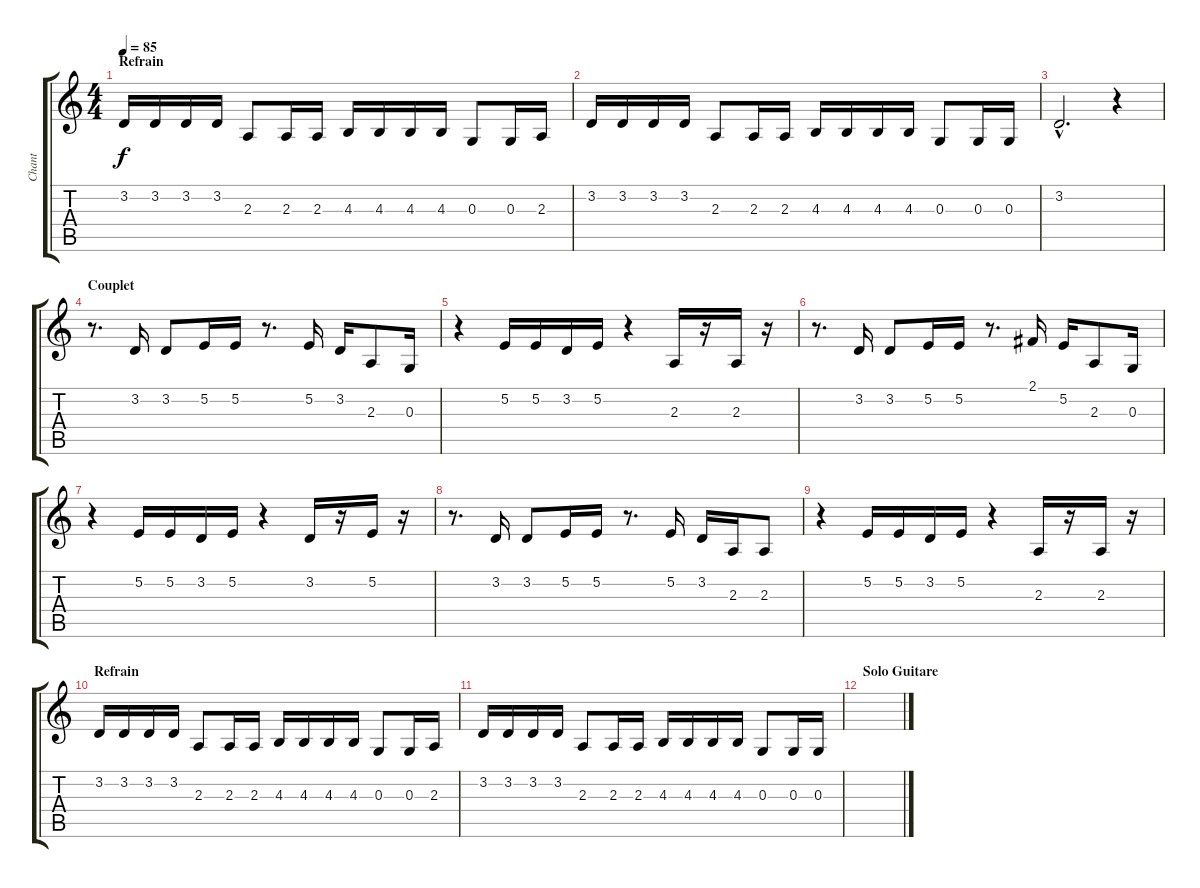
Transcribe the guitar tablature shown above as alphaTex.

\track ("Chant" "Chant") {instrument lead6voice}
\staff {score tabs}
\tuning (E4 B3 G3 D3 A2 E2) {hide}
\ts (4 4)
\section ("" "Refrain")
\tempo 85
\clef g2
\ks c
3.2.16{dy f} 3.2.16 3.2.16 3.2.16 2.3.8 2.3.16 2.3.16 4.3.16 4.3.16 4.3.16 4.3.16 0.3.8 0.3.16 2.3.16 |
3.2.16 3.2.16 3.2.16 3.2.16 2.3.8 2.3.16 2.3.16 4.3.16 4.3.16 4.3.16 4.3.16 0.3.8 0.3.16 0.3.16 |
3.2{hac}.2{d} r.4 |
\section ("" "Couplet")
r.8{d} 3.2.16 3.2.8 5.2.16 5.2.16 r.8{d} 5.2.16 3.2.16 2.3.8 0.3.16 |
r.4 5.2.16 5.2.16 3.2.16 5.2.16 r.4 2.3.16 r.16 2.3.16 r.16 |
r.8{d} 3.2.16 3.2.8 5.2.16 5.2.16 r.8{d} 2.1.16 5.2.16 2.3.8 0.3.16 |
r.4 5.2.16 5.2.16 3.2.16 5.2.16 r.4 3.2.16 r.16 5.2.16 r.16 |
r.8{d} 3.2.16 3.2.8 5.2.16 5.2.16 r.8{d} 5.2.16 3.2.16 2.3.16 2.3.8 |
r.4 5.2.16 5.2.16 3.2.16 5.2.16 r.4 2.3.16 r.16 2.3.16 r.16 |
\section ("" "Refrain")
3.2.16 3.2.16 3.2.16 3.2.16 2.3.8 2.3.16 2.3.16 4.3.16 4.3.16 4.3.16 4.3.16 0.3.8 0.3.16 2.3.16 |
3.2.16 3.2.16 3.2.16 3.2.16 2.3.8 2.3.16 2.3.16 4.3.16 4.3.16 4.3.16 4.3.16 0.3.8 0.3.16 0.3.16 |
\section ("" "Solo Guitare")
